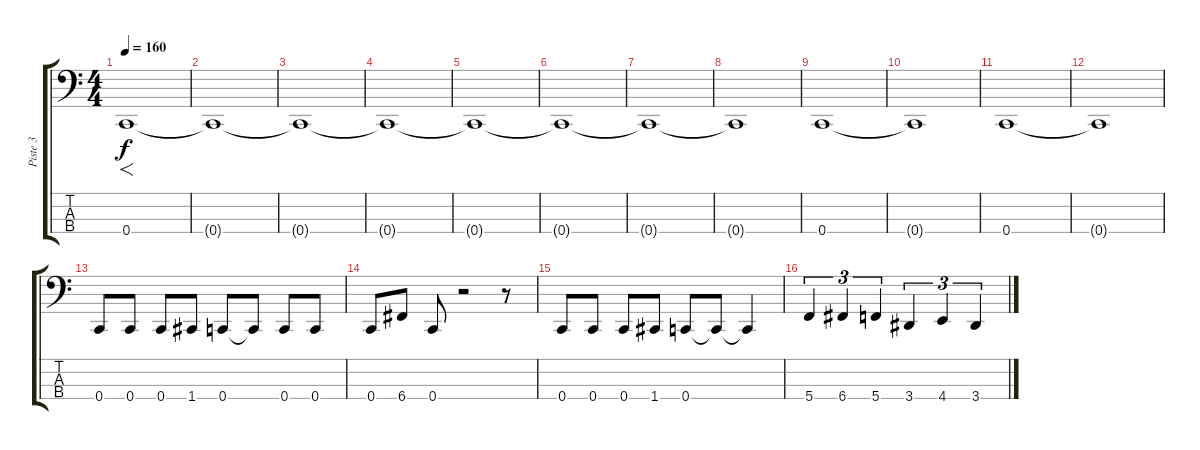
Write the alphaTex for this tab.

\track ("Piste 3" "Piste 3") {instrument electricbasspick}
\staff {score tabs}
\tuning (F2 C2 G1 C1) {hide}
\ts (4 4)
\tempo 160
\clef f4
\ks c
0.4.1{f dy f instrument electricbasspick} |
0.4{t}.1 |
0.4{t}.1 |
0.4{t}.1 |
0.4{t}.1 |
0.4{t}.1 |
0.4{t}.1 |
0.4{t}.1 |
0.4.1 |
0.4{t}.1 |
0.4.1 |
0.4{t}.1 |
0.4.8 0.4.8 0.4.8 1.4.8 0.4.8 0.4{t}.8 0.4.8 0.4.8 |
0.4.8 6.4.8 0.4.8 r.2 r.8 |
0.4.8 0.4.8 0.4.8 1.4.8 0.4.8 0.4{t}.8 0.4{t}.4 |
5.4.4{tu (3 2)} 6.4.4{tu (3 2)} 5.4.4{tu (3 2)} 3.4.4{tu (3 2)} 4.4.4{tu (3 2)} 3.4.4{tu (3 2)}
